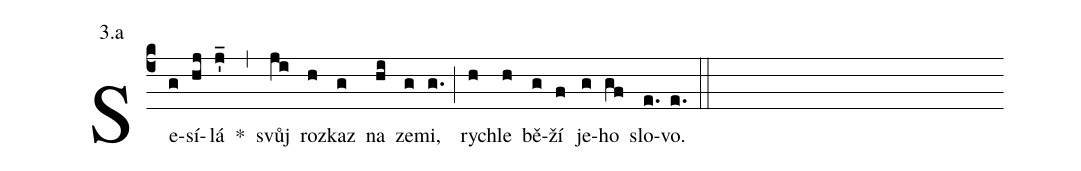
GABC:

office-part: 1. nešpory, 2. ant.;
mode: 3;
annotation: 3.a;
%%
(c4)
Se(g)sí(hj)lá(j_') *(,)
svůj(ji) roz(h)kaz(g) na(hi) ze(g)mi,(g.) (;)
rych(h)le(h) bě(g)ží(f) je(g)ho(gf) slo(e.)vo.(e.) (::)
